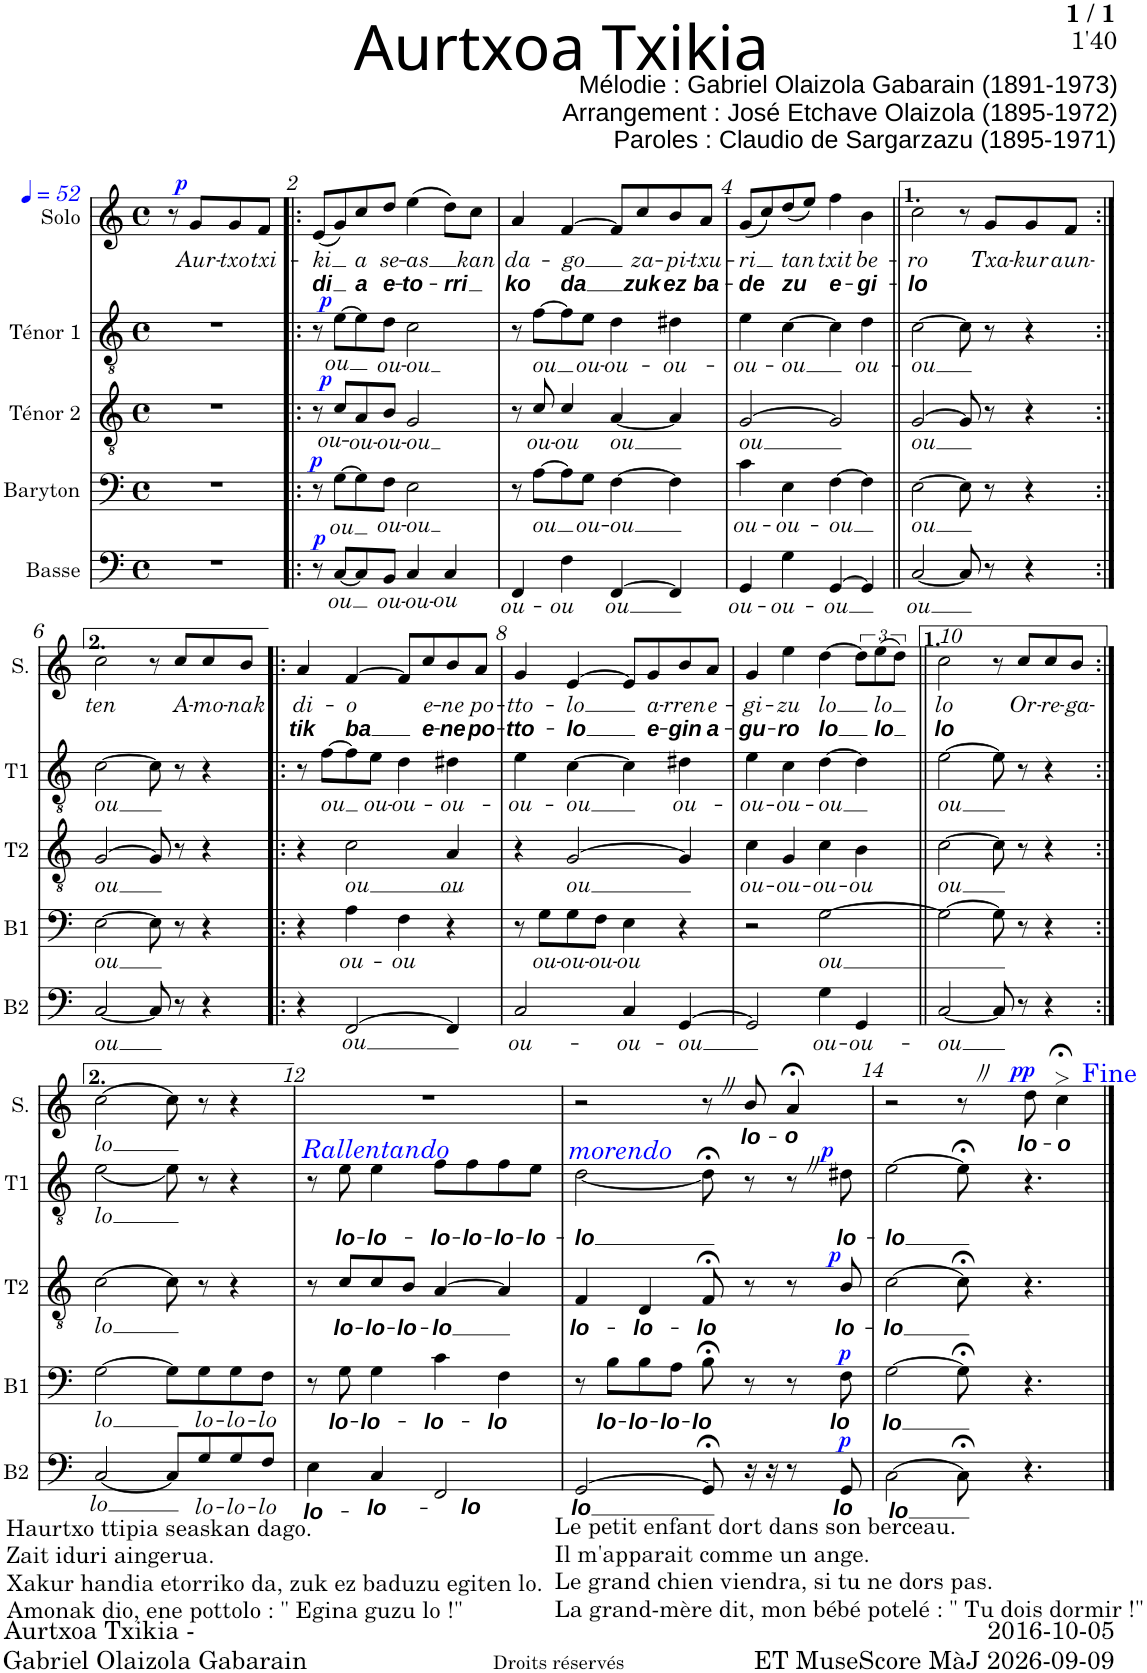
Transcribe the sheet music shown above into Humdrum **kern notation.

**kern	**text	**text	**dynam	**kern	**text	**text	**dynam	**kern	**text	**text	**dynam	**kern	**text	**text	**dynam	**kern	**text	**text	**dynam
*part5	*part5	*part5	*part5	*part4	*part4	*part4	*part4	*part3	*part3	*part3	*part3	*part2	*part2	*part2	*part2	*part1	*part1	*part1	*part1
*staff5	*staff5	*staff5	*staff5	*staff4	*staff4	*staff4	*staff4	*staff3	*staff3	*staff3	*staff3	*staff2	*staff2	*staff2	*staff2	*staff1	*staff1	*staff1	*staff1
*I"Basse	*	*	*	*I"Baryton	*	*	*	*I"Ténor 2	*	*	*	*I"Ténor 1	*	*	*	*I"Solo	*	*	*
*I'B2	*	*	*	*I'B1	*	*	*	*I'T2	*	*	*	*I'T1	*	*	*	*I'S.	*	*	*
*clefF4	*	*	*	*clefF4	*	*	*	*clefGv2	*	*	*	*clefGv2	*	*	*	*clefG2	*	*	*
*k[]	*	*	*	*k[]	*	*	*	*k[]	*	*	*	*k[]	*	*	*	*k[]	*	*	*
*M4/4	*	*	*	*M4/4	*	*	*	*M4/4	*	*	*	*M4/4	*	*	*	*M4/4	*	*	*
*met(c)	*	*	*	*met(c)	*	*	*	*met(c)	*	*	*	*met(c)	*	*	*	*met(c)	*	*	*
*MM52	*	*	*	*MM52	*	*	*	*MM52	*	*	*	*MM52	*	*	*	*MM52	*	*	*
=1	=1	=1	=1	=1	=1	=1	=1	=1	=1	=1	=1	=1	=1	=1	=1	=1	=1	=1	=1
1r	.	.	.	1r	.	.	.	1r	.	.	.	1r	.	.	.	8r	.	.	.
!	!	!	!	!	!	!	!	!	!	!	!	!	!	!	!	!	!LO:LY:b	!	!LO:DY:a
.	.	.	.	.	.	.	.	.	.	.	.	.	.	.	.	8g/L	Aur-	.	p
!	!	!	!	!	!	!	!	!	!	!	!	!	!	!	!	!	!LO:LY:b	!	!
.	.	.	.	.	.	.	.	.	.	.	.	.	.	.	.	8g/	-txo	.	.
!	!	!	!	!	!	!	!	!	!	!	!	!	!	!	!	!	!LO:LY:b	!	!
.	.	.	.	.	.	.	.	.	.	.	.	.	.	.	.	8f/J	txi-	.	.
.	.	.	.	.	.	.	.	.	.	.	.	.	.	.	.	2ryy	.	.	.
=2!|:	=2!|:	=2!|:	=2!|:	=2!|:	=2!|:	=2!|:	=2!|:	=2!|:	=2!|:	=2!|:	=2!|:	=2!|:	=2!|:	=2!|:	=2!|:	=2!|:	=2!|:	=2!|:	=2!|:
!	!	!	!	!	!	!	!	!	!	!	!	!	!	!	!	!	!LO:LY:b	!LO:LY:b	!
8r	.	.	.	8r	.	.	.	8r	.	.	.	8r	.	.	.	(8e/L	-ki	-di	.
!	!LO:LY:b	!	!LO:DY:a	!	!LO:LY:b	!	!LO:DY:a	!	!LO:LY:b	!	!LO:DY:a	!	!LO:LY:b	!	!LO:DY:a	!	!	!	!
[8C/L	-ou	.	p	[8G\L	-ou	.	p	8c/L	-ou-	.	p	[8e\L	-ou	.	p	8g/)	.	.	.
!	!	!	!	!	!	!	!	!	!LO:LY:b	!	!	!	!	!	!	!	!LO:LY:b	!LO:LY:b	!
8C/]	.	.	.	8G\]	.	.	.	8A/	-ou-	.	.	8e\]	.	.	.	8cc/	a	a	.
!	!LO:LY:b	!	!	!	!LO:LY:b	!	!	!	!LO:LY:b	!	!	!	!LO:LY:b	!	!	!	!LO:LY:b	!LO:LY:b	!
8BB/J	ou-	.	.	8F\J	ou-	.	.	8B/J	-ou-	.	.	8d\J	ou-	.	.	8dd/J	se-	e-	.
!	!LO:LY:b	!	!	!	!LO:LY:b	!	!	!	!LO:LY:b	!	!	!	!LO:LY:b	!	!	!	!LO:LY:b	!LO:LY:b	!
4C/	-ou-	.	.	2E\	-ou	.	.	2G/	-ou	.	.	2c\	-ou	.	.	(4ee\	-as	-to-	.
!	!LO:LY:b	!	!	!	!	!	!	!	!	!	!	!	!	!	!	!	!	!LO:LY:b	!
4C/	-ou	.	.	.	.	.	.	.	.	.	.	.	.	.	.	8dd\L)	.	-rri	.
!	!	!	!	!	!	!	!	!	!	!	!	!	!	!	!	!	!LO:LY:b	!	!
.	.	.	.	.	.	.	.	.	.	.	.	.	.	.	.	8cc\J	kan	.	.
=3	=3	=3	=3	=3	=3	=3	=3	=3	=3	=3	=3	=3	=3	=3	=3	=3	=3	=3	=3
!	!LO:LY:b	!	!	!	!	!	!	!	!	!	!	!	!	!	!	!	!LO:LY:b	!LO:LY:b	!
4FF/	ou-	.	.	8r	.	.	.	8r	.	.	.	8r	.	.	.	4a/	da-	ko	.
!	!	!	!	!	!LO:LY:b	!	!	!	!LO:LY:b	!	!	!	!LO:LY:b	!	!	!	!	!	!
.	.	.	.	[8A\L	ou	.	.	8c/	ou-	.	.	[8f\L	ou	.	.	.	.	.	.
!	!LO:LY:b	!	!	!	!	!	!	!	!LO:LY:b	!	!	!	!	!	!	!	!LO:LY:b	!LO:LY:b	!
4F\	-ou	.	.	8A\]	.	.	.	4c/	-ou	.	.	8f\]	.	.	.	[>4f/	-go	da	.
!	!	!	!	!	!LO:LY:b	!	!	!	!	!	!	!	!LO:LY:b	!	!	!	!	!	!
.	.	.	.	8G\J	ou-	.	.	.	.	.	.	8e\J	ou-	.	.	.	.	.	.
!	!LO:LY:b	!	!	!	!LO:LY:b	!	!	!	!LO:LY:b	!	!	!	!LO:LY:b	!	!	!	!	!	!
[>4FF/	-ou	.	.	[4F\	-ou	.	.	[4A/	-ou	.	.	4d\	-ou-	.	.	8f/L]	.	.	.
!	!	!	!	!	!	!	!	!	!	!	!	!	!	!	!	!	!LO:LY:b	!LO:LY:b	!
.	.	.	.	.	.	.	.	.	.	.	.	.	.	.	.	8cc/	za-	zuk	.
!	!	!	!	!	!	!	!	!	!	!	!	!	!LO:LY:b	!	!	!	!LO:LY:b	!LO:LY:b	!
4FF/]	.	.	.	4F\]	.	.	.	4A/]	.	.	.	4d#X\	-ou-	.	.	8b/	-pi-	ez	.
!	!	!	!	!	!	!	!	!	!	!	!	!	!	!	!	!	!LO:LY:b	!LO:LY:b	!
.	.	.	.	.	.	.	.	.	.	.	.	.	.	.	.	8a/J	-txu-	ba-	.
=4	=4	=4	=4	=4	=4	=4	=4	=4	=4	=4	=4	=4	=4	=4	=4	=4	=4	=4	=4
!	!LO:LY:b	!	!	!	!LO:LY:b	!	!	!	!LO:LY:b	!	!	!	!LO:LY:b	!	!	!	!LO:LY:b	!LO:LY:b	!
4GG/	ou-	.	.	4c\	ou-	.	.	[>2G/	-ou	.	.	4e\	-ou-	.	.	(8g/L	-ri	-de	.
.	.	.	.	.	.	.	.	.	.	.	.	.	.	.	.	8cc/)	.	.	.
!	!LO:LY:b	!	!	!	!LO:LY:b	!	!	!	!	!	!	!	!LO:LY:b	!	!	!	!LO:LY:b	!LO:LY:b	!
4G\	-ou-	.	.	4E\	-ou-	.	.	.	.	.	.	[4c\	-ou	.	.	(8dd/	tan	zu	.
.	.	.	.	.	.	.	.	.	.	.	.	.	.	.	.	8ee/J)	.	.	.
!	!LO:LY:b	!	!	!	!LO:LY:b	!	!	!	!	!	!	!	!	!	!	!	!LO:LY:b	!LO:LY:b	!
[>4GG/	-ou	.	.	[4F\	-ou	.	.	2G/]	.	.	.	4c\]	.	.	.	4ff\	txit	e-	.
!	!	!	!	!	!	!	!	!	!	!	!	!	!LO:LY:b	!	!	!	!LO:LY:b	!LO:LY:b	!
4GG/]	.	.	.	4F\]	.	.	.	.	.	.	.	4d\	ou-	.	.	4b\	be-	-gi-	.
=5||	=5||	=5||	=5||	=5||	=5||	=5||	=5||	=5||	=5||	=5||	=5||	=5||	=5||	=5||	=5||	=5||	=5||	=5||	=5||
!	!LO:LY:b	!	!	!	!LO:LY:b	!	!	!	!LO:LY:b	!	!	!	!LO:LY:b	!	!	!	!LO:LY:b	!LO:LY:b	!
[2C/	ou	.	.	[2E\	ou	.	.	[>2G/	ou	.	.	[2c\	-ou	.	.	2cc\	-ro	-lo	.
8C/]	.	.	.	8E\]	.	.	.	8G/]	.	.	.	8c\]	.	.	.	8r	.	.	.
!	!	!	!	!	!	!	!	!	!	!	!	!	!	!	!	!	!LO:LY:b	!	!
8r	.	.	.	8r	.	.	.	8r	.	.	.	8r	.	.	.	8g/L	Txa-	.	.
!	!	!	!	!	!	!	!	!	!	!	!	!	!	!	!	!	!LO:LY:b	!	!
4r	.	.	.	4r	.	.	.	4r	.	.	.	4r	.	.	.	8g/	-kur	.	.
!	!	!	!	!	!	!	!	!	!	!	!	!	!	!	!	!	!LO:LY:b	!	!
.	.	.	.	.	.	.	.	.	.	.	.	.	.	.	.	8f/J	aun-	.	.
!!LO:LB:g=z
=6:|!	=6:|!	=6:|!	=6:|!	=6:|!	=6:|!	=6:|!	=6:|!	=6:|!	=6:|!	=6:|!	=6:|!	=6:|!	=6:|!	=6:|!	=6:|!	=6:|!	=6:|!	=6:|!	=6:|!
!	!LO:LY:b	!	!	!	!LO:LY:b	!	!	!	!LO:LY:b	!	!	!	!LO:LY:b	!	!	!	!LO:LY:b	!	!
[2C/	ou	.	.	[2E\	ou	.	.	[>2G/	-ou	.	.	[2c\	ou	.	.	2cc\	ten	.	.
8C/]	.	.	.	8E\]	.	.	.	8G/]	.	.	.	8c\]	.	.	.	8r	.	.	.
!	!	!	!	!	!	!	!	!	!	!	!	!	!	!	!	!	!LO:LY:b	!	!
8r	.	.	.	8r	.	.	.	8r	.	.	.	8r	.	.	.	8cc/L	A-	.	.
!	!	!	!	!	!	!	!	!	!	!	!	!	!	!	!	!	!LO:LY:b	!	!
4r	.	.	.	4r	.	.	.	4r	.	.	.	4r	.	.	.	8cc/	-mo-	.	.
!	!	!	!	!	!	!	!	!	!	!	!	!	!	!	!	!	!LO:LY:b	!	!
.	.	.	.	.	.	.	.	.	.	.	.	.	.	.	.	8b/J	-nak	.	.
=7!|:	=7!|:	=7!|:	=7!|:	=7!|:	=7!|:	=7!|:	=7!|:	=7!|:	=7!|:	=7!|:	=7!|:	=7!|:	=7!|:	=7!|:	=7!|:	=7!|:	=7!|:	=7!|:	=7!|:
!	!	!	!	!	!	!	!	!	!	!	!	!	!	!	!	!	!LO:LY:b	!LO:LY:b	!
4r	.	.	.	4r	.	.	.	4r	.	.	.	8r	.	.	.	4a/	di-	-tik	.
!	!	!	!	!	!	!	!	!	!	!	!	!	!LO:LY:b	!	!	!	!	!	!
.	.	.	.	.	.	.	.	.	.	.	.	[8f\L	ou	.	.	.	.	.	.
!	!LO:LY:b	!	!	!	!LO:LY:b	!	!	!	!LO:LY:b	!	!	!	!	!	!	!	!LO:LY:b	!LO:LY:b	!
[>2FF/	ou	.	.	4A\	ou-	.	.	2c\	ou	.	.	8f\]	.	.	.	[>4f/	-o	ba	.
!	!	!	!	!	!	!	!	!	!	!	!	!	!LO:LY:b	!	!	!	!	!	!
.	.	.	.	.	.	.	.	.	.	.	.	8e\J	ou-	.	.	.	.	.	.
!	!	!	!	!	!LO:LY:b	!	!	!	!	!	!	!	!LO:LY:b	!	!	!	!	!	!
.	.	.	.	4F\	-ou	.	.	.	.	.	.	4d\	-ou-	.	.	8f/L]	.	.	.
!	!	!	!	!	!	!	!	!	!	!	!	!	!	!	!	!	!LO:LY:b	!LO:LY:b	!
.	.	.	.	.	.	.	.	.	.	.	.	.	.	.	.	8cc/	e-	e-	.
!	!	!	!	!	!	!	!	!	!LO:LY:b	!	!	!	!LO:LY:b	!	!	!	!LO:LY:b	!LO:LY:b	!
4FF/]	.	.	.	4r	.	.	.	4A/	ou	.	.	4d#X\	-ou-	.	.	8b/	-ne	-ne	.
!	!	!	!	!	!	!	!	!	!	!	!	!	!	!	!	!	!LO:LY:b	!LO:LY:b	!
.	.	.	.	.	.	.	.	.	.	.	.	.	.	.	.	8a/J	po-	po-	.
=8	=8	=8	=8	=8	=8	=8	=8	=8	=8	=8	=8	=8	=8	=8	=8	=8	=8	=8	=8
!	!LO:LY:b	!	!	!	!	!	!	!	!	!	!	!	!LO:LY:b	!	!	!	!LO:LY:b	!LO:LY:b	!
2C/	ou-	.	.	8r	.	.	.	4r	.	.	.	4e\	-ou-	.	.	4g/	-tto-	-tto-	.
!	!	!	!	!	!LO:LY:b	!	!	!	!	!	!	!	!	!	!	!	!	!	!
.	.	.	.	8G\L	ou-	.	.	.	.	.	.	.	.	.	.	.	.	.	.
!	!	!	!	!	!LO:LY:b	!	!	!	!LO:LY:b	!	!	!	!LO:LY:b	!	!	!	!LO:LY:b	!LO:LY:b	!
.	.	.	.	8G\	-ou-	.	.	[>2G/	ou	.	.	[4c\	-ou	.	.	[>4e/	-lo	-lo	.
!	!	!	!	!	!LO:LY:b	!	!	!	!	!	!	!	!	!	!	!	!	!	!
.	.	.	.	8F\J	-ou-	.	.	.	.	.	.	.	.	.	.	.	.	.	.
!	!LO:LY:b	!	!	!	!LO:LY:b	!	!	!	!	!	!	!	!	!	!	!	!	!	!
4C/	-ou-	.	.	4E\	-ou	.	.	.	.	.	.	4c\]	.	.	.	8e/L]	.	.	.
!	!	!	!	!	!	!	!	!	!	!	!	!	!	!	!	!	!LO:LY:b	!LO:LY:b	!
.	.	.	.	.	.	.	.	.	.	.	.	.	.	.	.	8g/	a-	e-	.
!	!LO:LY:b	!	!	!	!	!	!	!	!	!	!	!	!LO:LY:b	!	!	!	!LO:LY:b	!LO:LY:b	!
[>4GG/	-ou	.	.	4r	.	.	.	4G/]	.	.	.	4d#X\	ou-	.	.	8b/	-rren	-gin	.
!	!	!	!	!	!	!	!	!	!	!	!	!	!	!	!	!	!LO:LY:b	!LO:LY:b	!
.	.	.	.	.	.	.	.	.	.	.	.	.	.	.	.	8a/J	e-	a-	.
=9	=9	=9	=9	=9	=9	=9	=9	=9	=9	=9	=9	=9	=9	=9	=9	=9	=9	=9	=9
!	!	!	!	!	!	!	!	!	!LO:LY:b	!	!	!	!LO:LY:b	!	!	!	!LO:LY:b	!LO:LY:b	!
2GG/]	.	.	.	2r	.	.	.	4c\	ou-	.	.	4e\	-ou-	.	.	4g/	-gi-	-gu-	.
!	!	!	!	!	!	!	!	!	!LO:LY:b	!	!	!	!LO:LY:b	!	!	!	!LO:LY:b	!LO:LY:b	!
.	.	.	.	.	.	.	.	4G/	-ou-	.	.	4c\	-ou-	.	.	4ee\	-zu	-ro	.
!	!LO:LY:b	!	!	!	!LO:LY:b	!	!	!	!LO:LY:b	!	!	!	!LO:LY:b	!	!	!	!LO:LY:b	!LO:LY:b	!
4G\	ou-	.	.	[2G\	ou	.	.	4c\	-ou-	.	.	[4d\	-ou	.	.	[4dd\	lo	lo	.
!	!LO:LY:b	!	!	!	!	!	!	!	!LO:LY:b	!	!	!	!	!	!	!	!	!	!
4GG/	-ou-	.	.	.	.	.	.	4B\	-ou	.	.	4d\]	.	.	.	12dd\L]	.	.	.
!	!	!	!	!	!	!	!	!	!	!	!	!	!	!	!	!	!LO:LY:b	!LO:LY:b	!
.	.	.	.	.	.	.	.	.	.	.	.	.	.	.	.	(12ee\	lo	lo	.
.	.	.	.	.	.	.	.	.	.	.	.	.	.	.	.	12dd\J)	.	.	.
=10||	=10||	=10||	=10||	=10||	=10||	=10||	=10||	=10||	=10||	=10||	=10||	=10||	=10||	=10||	=10||	=10||	=10||	=10||	=10||
!	!LO:LY:b	!	!	!	!	!	!	!	!LO:LY:b	!	!	!	!LO:LY:b	!	!	!	!LO:LY:b	!LO:LY:b	!
[2C/	-ou	.	.	2G\_	.	.	.	[2c\	ou	.	.	[2e\	ou	.	.	2cc\	lo	lo	.
8C/]	.	.	.	8G\]	.	.	.	8c\]	.	.	.	8e\]	.	.	.	8r	.	.	.
!	!	!	!	!	!	!	!	!	!	!	!	!	!	!	!	!	!LO:LY:b	!	!
8r	.	.	.	8r	.	.	.	8r	.	.	.	8r	.	.	.	8cc/L	Or-	.	.
!	!	!	!	!	!	!	!	!	!	!	!	!	!	!	!	!	!LO:LY:b	!	!
4r	.	.	.	4r	.	.	.	4r	.	.	.	4r	.	.	.	8cc/	-re-	.	.
!	!	!	!	!	!	!	!	!	!	!	!	!	!	!	!	!	!LO:LY:b	!	!
.	.	.	.	.	.	.	.	.	.	.	.	.	.	.	.	8b/J	-ga-	.	.
!!LO:LB:g=z
=11:|!	=11:|!	=11:|!	=11:|!	=11:|!	=11:|!	=11:|!	=11:|!	=11:|!	=11:|!	=11:|!	=11:|!	=11:|!	=11:|!	=11:|!	=11:|!	=11:|!	=11:|!	=11:|!	=11:|!
!	!LO:LY:b	!	!	!	!LO:LY:b	!	!	!	!LO:LY:b	!	!	!	!LO:LY:b	!	!	!	!LO:LY:b	!	!
[2C/	lo	.	.	[2G\	lo	.	.	[2c\	lo	.	.	[<2e\	lo	.	.	[2cc\	lo	.	.
8C/L]	.	.	.	8G\L]	.	.	.	8c\]	.	.	.	8e\]	.	.	.	8cc\]	.	.	.
!	!LO:LY:b	!	!	!	!LO:LY:b	!	!	!	!	!	!	!	!	!	!	!	!	!	!
8G/	-lo-	.	.	8G\	-lo-	.	.	8r	.	.	.	8r	.	.	.	8r	.	.	.
!	!LO:LY:b	!	!	!	!LO:LY:b	!	!	!	!	!	!	!	!	!	!	!	!	!	!
8G/	-lo-	.	.	8G\	-lo-	.	.	4r	.	.	.	4r	.	.	.	4r	.	.	.
!	!LO:LY:b	!	!	!	!LO:LY:b	!	!	!	!	!	!	!	!	!	!	!	!	!	!
8F/J	-lo	.	.	8F\J	-lo	.	.	.	.	.	.	.	.	.	.	.	.	.	.
=12	=12	=12	=12	=12	=12	=12	=12	=12	=12	=12	=12	=12	=12	=12	=12	=12	=12	=12	=12
!	!	!LO:LY:b	!	!	!	!	!	!	!	!	!	!	!	!	!	!	!	!	!
4E\	.	-lo-	.	8r	.	.	.	8r	.	.	.	8r	.	.	.	1r	.	.	.
!	!	!	!	!	!	!	!	!	!	!	!	!LO:TX:a:i:color=#0000FF:t=Rallentando	!	!	!	!	!	!	!
!	!	!	!	!	!	!LO:LY:b	!	!	!	!LO:LY:b	!	!	!	!LO:LY:b	!	!	!	!	!
.	.	.	.	8G\	.	-lo-	.	8c/L	.	-lo-	.	8e\	.	-lo-	.	.	.	.	.
!	!	!LO:LY:b	!	!	!	!LO:LY:b	!	!	!	!LO:LY:b	!	!	!	!LO:LY:b	!	!	!	!	!
4C/	.	-lo-	.	4G\	.	-lo-	.	8c/	.	-lo-	.	4e\	.	-lo-	.	.	.	.	.
!	!	!	!	!	!	!	!	!	!	!LO:LY:b	!	!	!	!	!	!	!	!	!
.	.	.	.	.	.	.	.	8B/J	.	-lo-	.	.	.	.	.	.	.	.	.
!	!	!LO:LY:b	!	!	!	!LO:LY:b	!	!	!	!LO:LY:b	!	!	!	!LO:LY:b	!	!	!	!	!
2FF/	.	-lo	.	4c\	.	-lo-	.	[>4A/	.	-lo	.	8f\L	.	-lo-	.	.	.	.	.
!	!	!	!	!	!	!	!	!	!	!	!	!	!	!LO:LY:b	!	!	!	!	!
.	.	.	.	.	.	.	.	.	.	.	.	8f\	.	-lo-	.	.	.	.	.
!	!	!	!	!	!	!LO:LY:b	!	!	!	!	!	!	!	!LO:LY:b	!	!	!	!	!
.	.	.	.	4F\	.	lo	.	4A/]	.	.	.	8f\	.	-lo-	.	.	.	.	.
!	!	!	!	!	!	!	!	!	!	!	!	!	!	!LO:LY:b	!	!	!	!	!
.	.	.	.	.	.	.	.	.	.	.	.	8e\J	.	-lo-	.	.	.	.	.
=13	=13	=13	=13	=13	=13	=13	=13	=13	=13	=13	=13	=13	=13	=13	=13	=13	=13	=13	=13
!	!	!	!	!	!	!	!	!	!	!	!	!LO:TX:a:i:color=#0000FF:t=morendo	!	!	!	!	!	!	!
!	!	!LO:LY:b	!	!	!	!	!	!	!	!LO:LY:b	!	!	!	!LO:LY:b	!	!	!	!	!
[>2GG/	.	-lo	.	8r	.	.	.	4F/	.	lo-	.	[<2d\	.	-lo	.	2r	.	.	.
!	!	!	!	!	!	!LO:LY:b	!	!	!	!	!	!	!	!	!	!	!	!	!
.	.	.	.	8B\L	.	-lo-	.	.	.	.	.	.	.	.	.	.	.	.	.
!	!	!	!	!	!	!LO:LY:b	!	!	!	!LO:LY:b	!	!	!	!	!	!	!	!	!
.	.	.	.	8B\	.	-lo-	.	4D/	.	-lo-	.	.	.	.	.	.	.	.	.
!	!	!	!	!	!	!LO:LY:b	!	!	!	!	!	!	!	!	!	!	!	!	!
.	.	.	.	8A\J	.	-lo-	.	.	.	.	.	.	.	.	.	.	.	.	.
!	!	!	!	!	!	!LO:LY:b	!	!	!	!LO:LY:b	!	!	!	!	!	!	!	!	!
8GG;</]	.	.	.	8B;<\	.	-lo	.	8F;</	.	-lo	.	8d;<\]	.	.	.	8r	.	.	.
!	!	!	!	!	!	!	!	!	!	!	!	!	!	!	!	!	!	!LO:LY:b	!
16r	.	.	.	8r	.	.	.	8r	.	.	.	8r	.	.	.	8b/	.	lo-	.
16r	.	.	.	.	.	.	.	.	.	.	.	.	.	.	.	.	.	.	.
!	!	!	!	!	!	!	!	!	!	!	!	!	!	!	!	!	!	!LO:LY:b	!
8r	.	.	.	8r	.	.	.	8r	.	.	.	8r	.	.	.	4a;</	.	-o	.
!	!	!LO:LY:b	!LO:DY:a	!	!	!LO:LY:b	!LO:DY:a	!	!	!LO:LY:b	!LO:DY:a	!	!	!LO:LY:b	!LO:DY:a	!	!	!	!
8GG/	.	lo	p	8F\	.	lo	p	8B/	.	lo-	p	8d#X\	.	lo-	p	.	.	.	.
=14	=14	=14	=14	=14	=14	=14	=14	=14	=14	=14	=14	=14	=14	=14	=14	=14	=14	=14	=14
!	!	!LO:LY:b	!	!	!	!LO:LY:b	!	!	!	!LO:LY:b	!	!	!	!LO:LY:b	!	!	!	!	!
[>2C\	.	-lo	.	[2G\	.	-lo	.	[2c\	.	-lo	.	[2e\	.	-lo	.	2r	.	.	.
8C;<\]	.	.	.	8G;<\]	.	.	.	8c;<\]	.	.	.	8e;<\]	.	.	.	8r	.	.	.
!	!	!	!	!	!	!	!	!	!	!	!	!	!	!	!	!	!	!LO:LY:b	!LO:DY:b
4.r	.	.	.	4.r	.	.	.	4.r	.	.	.	4.r	.	.	.	8dd\	.	lo-	pp
!	!	!	!	!	!	!	!	!	!	!	!	!	!	!	!	!	!	!LO:LY:b	!
.	.	.	.	.	.	.	.	.	.	.	.	.	.	.	.	4cc;<>\	.	-o	.
!	!	!	!	!	!	!	!	!	!	!	!	!	!	!	!	!LO:TX:a:color=#0000FF:t=<font size="14"/>Fine	!	!	!
==	==	==	==	==	==	==	==	==	==	==	==	==	==	==	==	==	==	==	==
*-	*-	*-	*-	*-	*-	*-	*-	*-	*-	*-	*-	*-	*-	*-	*-	*-	*-	*-	*-
